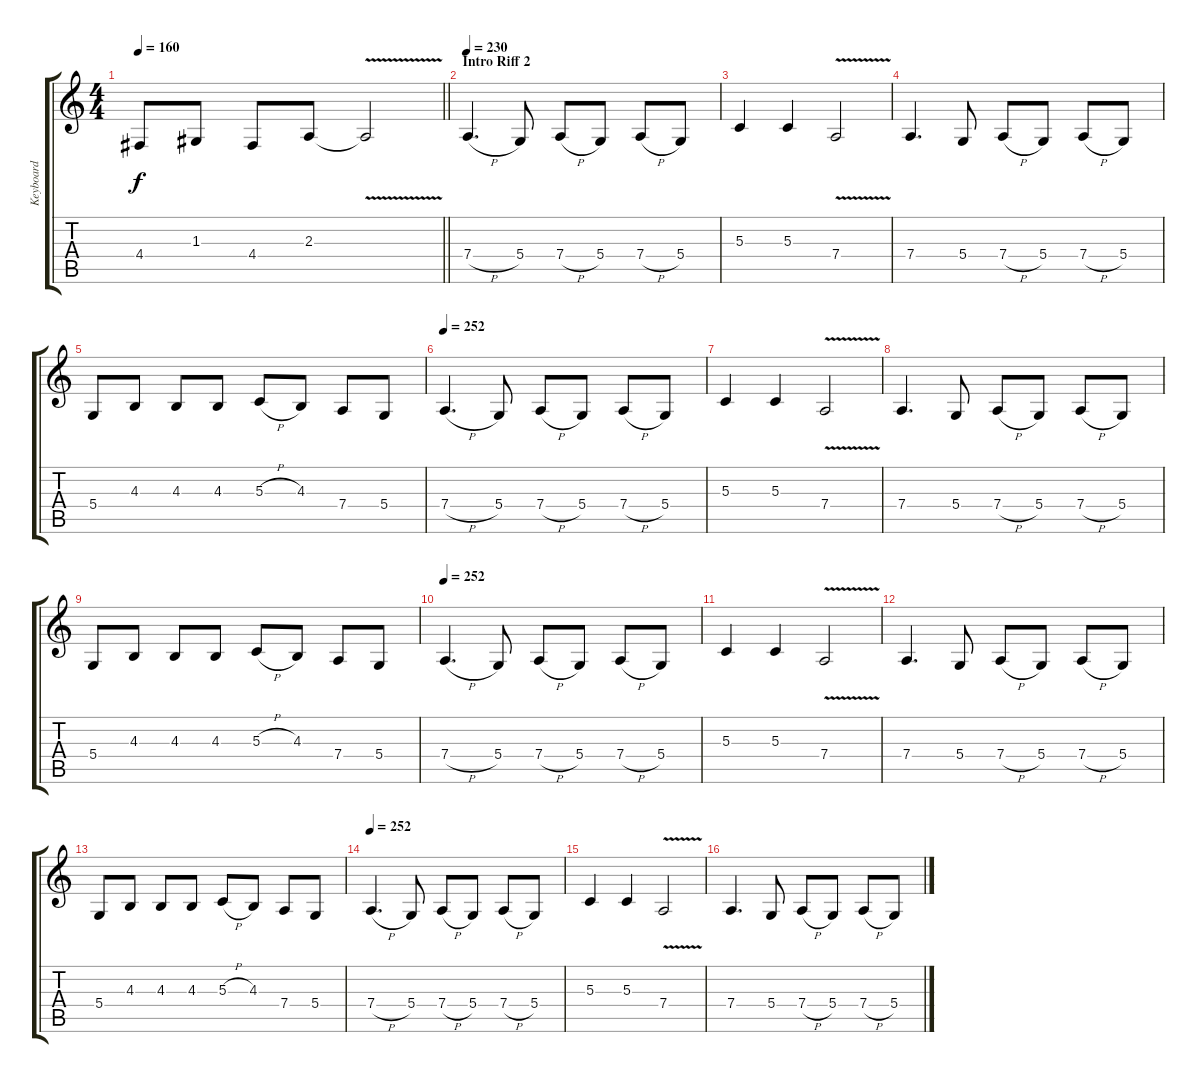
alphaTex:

\track ("Keyboard" "Keyboard") {instrument lead8bassandlead}
\staff {score tabs}
\tuning (E4 B3 G3 D3 A2 E2) {hide}
\ts (4 4)
\tempo 160
\clef g2
\barLineRight lightlight
\ks c
4.4.8{dy f} 1.3.8 4.4.8 2.3.8 2.3{v t}.2 |
\section ("" "Intro Riff 2")
\tempo 252
\tempo 230
7.4{h}.4{d} 5.4.8 7.4{h}.8 5.4.8 7.4{h}.8 5.4.8 |
5.3.4 5.3.4 7.4{v}.2 |
7.4.4{d} 5.4.8 7.4{h}.8 5.4.8 7.4{h}.8 5.4.8 |
5.4.8 4.3.8 4.3.8 4.3.8 5.3{h}.8 4.3.8 7.4.8 5.4.8 |
\tempo 252
7.4{h}.4{d} 5.4.8 7.4{h}.8 5.4.8 7.4{h}.8 5.4.8 |
5.3.4 5.3.4 7.4{v}.2 |
7.4.4{d} 5.4.8 7.4{h}.8 5.4.8 7.4{h}.8 5.4.8 |
5.4.8 4.3.8 4.3.8 4.3.8 5.3{h}.8 4.3.8 7.4.8 5.4.8 |
\tempo 252
7.4{h}.4{d} 5.4.8 7.4{h}.8 5.4.8 7.4{h}.8 5.4.8 |
5.3.4 5.3.4 7.4{v}.2 |
7.4.4{d} 5.4.8 7.4{h}.8 5.4.8 7.4{h}.8 5.4.8 |
5.4.8 4.3.8 4.3.8 4.3.8 5.3{h}.8 4.3.8 7.4.8 5.4.8 |
\tempo 252
7.4{h}.4{d} 5.4.8 7.4{h}.8 5.4.8 7.4{h}.8 5.4.8 |
5.3.4 5.3.4 7.4{v}.2 |
7.4.4{d} 5.4.8 7.4{h}.8 5.4.8 7.4{h}.8 5.4.8
